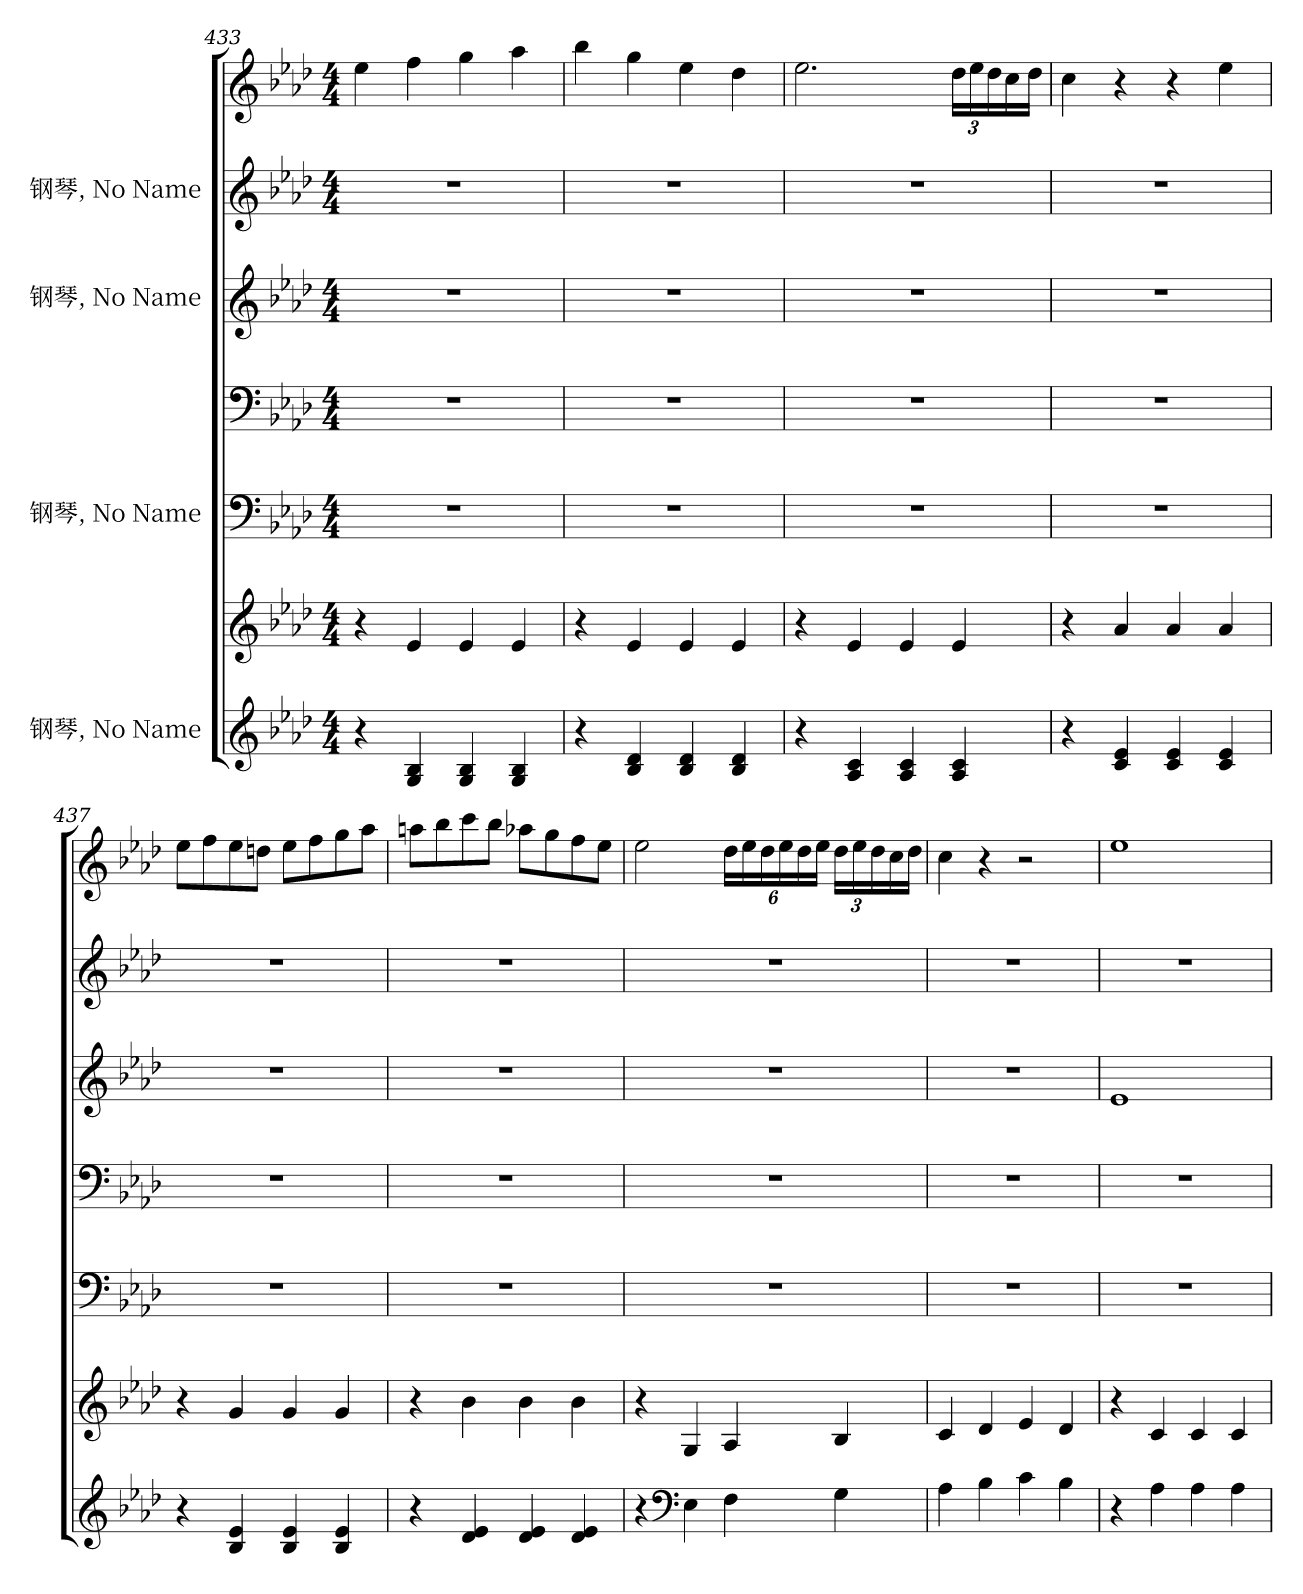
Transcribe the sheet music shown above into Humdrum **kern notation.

**kern	**kern	**kern	**kern	**kern	**kern	**kern
*part4	*part4	*part3	*part3	*part2	*part1	*part1
*staff7	*staff6	*staff5	*staff4	*staff3	*staff2	*staff1
*I"钢琴, No Name	*	*I"钢琴, No Name	*	*I"钢琴, No Name	*I"钢琴, No Name	*
*clefG2	*clefG2	*clefF4	*clefF4	*clefG2	*clefG2	*clefG2
*k[b-e-a-d-]	*k[b-e-a-d-]	*k[b-e-a-d-]	*k[b-e-a-d-]	*k[b-e-a-d-]	*k[b-e-a-d-]	*k[b-e-a-d-]
*M4/4	*M4/4	*M4/4	*M4/4	*M4/4	*M4/4	*M4/4
*MM201	*MM201	*MM201	*MM201	*MM201	*MM201	*MM201
=433	=433	=433	=433	=433	=433	=433
4r	4r	1r	1r	1r	1r	4ee-\
4G/ 4B-/	4e-/	.	.	.	.	4ff\
4G/ 4B-/	4e-/	.	.	.	.	4gg\
4G/ 4B-/	4e-/	.	.	.	.	4aa-\
!!LO:PB:g=z
=434	=434	=434	=434	=434	=434	=434
4r	4r	1r	1r	1r	1r	4bb-\
4B-/ 4d-/	4e-/	.	.	.	.	4gg\
4B-/ 4d-/	4e-/	.	.	.	.	4ee-\
4B-/ 4d-/	4e-/	.	.	.	.	4dd-\
=435	=435	=435	=435	=435	=435	=435
*	*	*	*	*	*	*MM199
4r	4r	1r	1r	1r	1r	2.ee-\
4A-/ 4c/	4e-/	.	.	.	.	.
4A-/ 4c/	4e-/	.	.	.	.	.
*	*	*	*	*	*	*Xbrackettup
4A-/ 4c/	4e-/	.	.	.	.	24dd-\LL
.	.	.	.	.	.	24ee-\
.	.	.	.	.	.	24dd-\
.	.	.	.	.	.	16cc\
.	.	.	.	.	.	16dd-\JJ
=436	=436	=436	=436	=436	=436	=436
4r	4r	1r	1r	1r	1r	4cc\
4c/ 4e-/	4a-/	.	.	.	.	4r
4c/ 4e-/	4a-/	.	.	.	.	4r
*	*	*	*	*	*	*MM196
4c/ 4e-/	4a-/	.	.	.	.	4ee-\
=437	=437	=437	=437	=437	=437	=437
*	*	*	*	*	*	*MM201
4r	4r	1r	1r	1r	1r	8ee-\L
.	.	.	.	.	.	8ff\
4B-/ 4e-/	4g/	.	.	.	.	8ee-\
.	.	.	.	.	.	8ddn\J
4B-/ 4e-/	4g/	.	.	.	.	8ee-\L
.	.	.	.	.	.	8ff\
4B-/ 4e-/	4g/	.	.	.	.	8gg\
.	.	.	.	.	.	8aa-\J
=438	=438	=438	=438	=438	=438	=438
4r	4r	1r	1r	1r	1r	8aan\L
.	.	.	.	.	.	8bb-\
4d-/ 4e-/	4b-\	.	.	.	.	8ccc\
.	.	.	.	.	.	8bb-\J
4d-/ 4e-/	4b-\	.	.	.	.	8aa-X\L
.	.	.	.	.	.	8gg\
4d-/ 4e-/	4b-\	.	.	.	.	8ff\
.	.	.	.	.	.	8ee-\J
!!LO:PB:g=z
=439	=439	=439	=439	=439	=439	=439
*	*	*	*	*	*	*MM199
4r	4r	1r	1r	1r	1r	2ee-\
*clefF4	*	*	*	*	*	*
4E-\	4G/	.	.	.	.	.
4F\	4A-/	.	.	.	.	24dd-\LL
.	.	.	.	.	.	24ee-\
.	.	.	.	.	.	24dd-\
.	.	.	.	.	.	24ee-\
.	.	.	.	.	.	24dd-\
.	.	.	.	.	.	24ee-\JJ
4G\	4B-/	.	.	.	.	24dd-\LL
.	.	.	.	.	.	24ee-\
.	.	.	.	.	.	24dd-\
.	.	.	.	.	.	16cc\
.	.	.	.	.	.	16dd-\JJ
=440	=440	=440	=440	=440	=440	=440
4A-\	4c/	1r	1r	1r	1r	4cc\
4B-\	4d-/	.	.	.	.	4r
4c\	4e-/	.	.	.	.	2r
4B-\	4d-/	.	.	.	.	.
=441	=441	=441	=441	=441	=441	=441
*	*	*	*	*	*	*MM199
4r	4r	1r	1r	1e-	1r	1ee-
4A-\	4c/	.	.	.	.	.
4A-\	4c/	.	.	.	.	.
4A-\	4c/	.	.	.	.	.
=	=	=	=	=	=	=
*-	*-	*-	*-	*-	*-	*-
